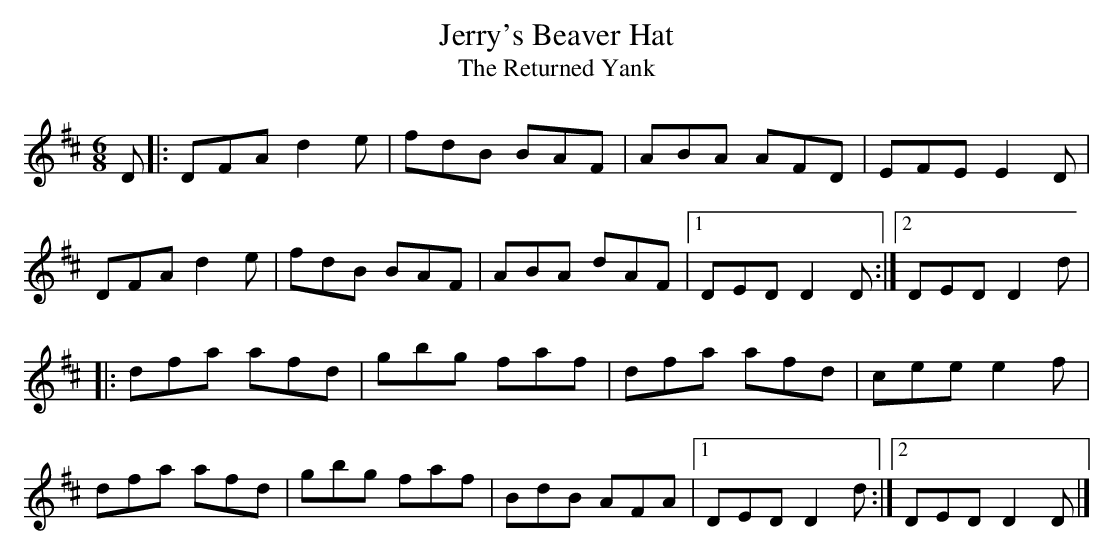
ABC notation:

X:1
T:Jerry's Beaver Hat
T:Returned Yank, The
M:6/8
L:1/8
K:D
D[|:DFA d2e|fdB BAF|ABA AFD|EFE E2D|!
DFA d2e|fdB BAF|ABA dAF|1DED D2D:|2DED D2d|!
|:dfa afd|gbg faf|dfa afd|cee e2f|!
dfa afd|gbg faf|BdB AFA|1DED D2d:|2DED D2D|]!
